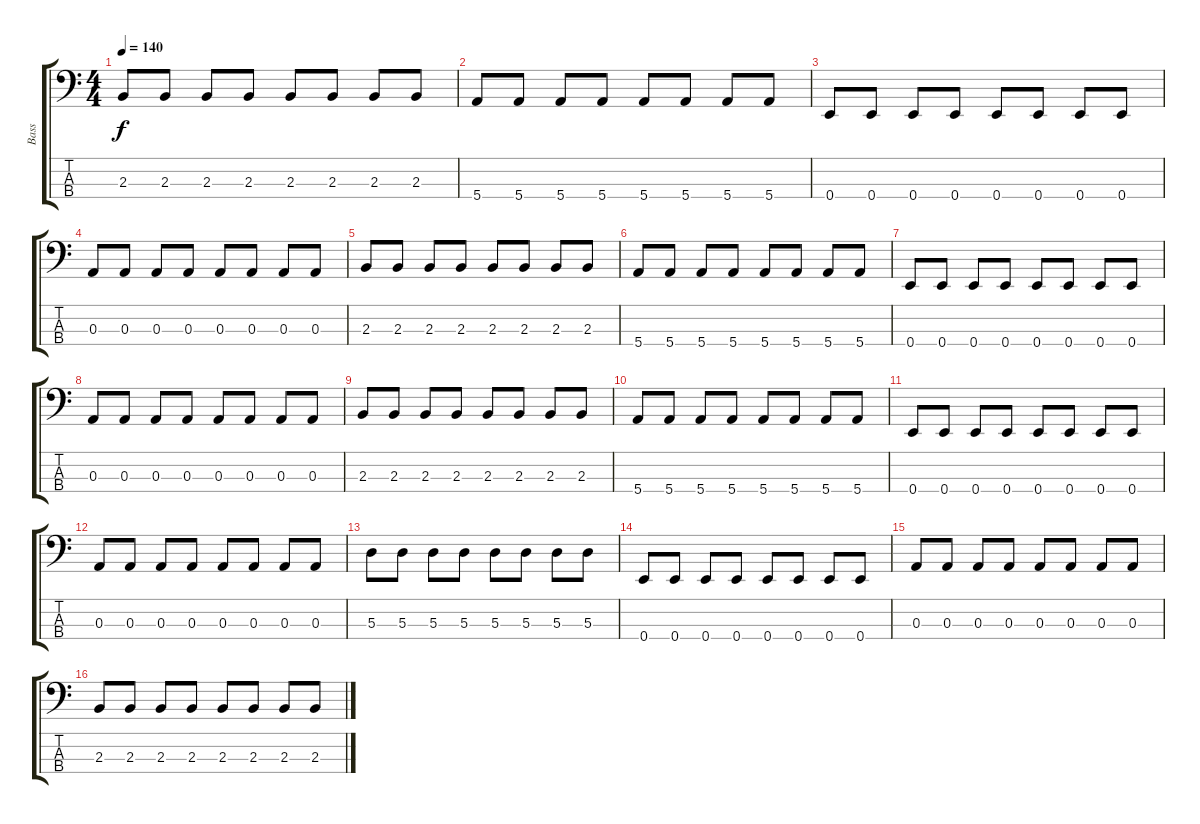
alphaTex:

\track ("Bass" "Bass") {instrument electricbassfinger}
\staff {score tabs}
\tuning (G2 D2 A1 E1) {hide}
\ts (4 4)
\tempo 140
\clef f4
\ks c
2.3.8{dy f} 2.3.8 2.3.8 2.3.8 2.3.8 2.3.8 2.3.8 2.3.8 |
5.4.8 5.4.8 5.4.8 5.4.8 5.4.8 5.4.8 5.4.8 5.4.8 |
0.4.8 0.4.8 0.4.8 0.4.8 0.4.8 0.4.8 0.4.8 0.4.8 |
0.3.8 0.3.8 0.3.8 0.3.8 0.3.8 0.3.8 0.3.8 0.3.8 |
2.3.8 2.3.8 2.3.8 2.3.8 2.3.8 2.3.8 2.3.8 2.3.8 |
5.4.8 5.4.8 5.4.8 5.4.8 5.4.8 5.4.8 5.4.8 5.4.8 |
0.4.8 0.4.8 0.4.8 0.4.8 0.4.8 0.4.8 0.4.8 0.4.8 |
0.3.8 0.3.8 0.3.8 0.3.8 0.3.8 0.3.8 0.3.8 0.3.8 |
2.3.8 2.3.8 2.3.8 2.3.8 2.3.8 2.3.8 2.3.8 2.3.8 |
5.4.8 5.4.8 5.4.8 5.4.8 5.4.8 5.4.8 5.4.8 5.4.8 |
0.4.8 0.4.8 0.4.8 0.4.8 0.4.8 0.4.8 0.4.8 0.4.8 |
0.3.8 0.3.8 0.3.8 0.3.8 0.3.8 0.3.8 0.3.8 0.3.8 |
5.3.8 5.3.8 5.3.8 5.3.8 5.3.8 5.3.8 5.3.8 5.3.8 |
0.4.8 0.4.8 0.4.8 0.4.8 0.4.8 0.4.8 0.4.8 0.4.8 |
0.3.8 0.3.8 0.3.8 0.3.8 0.3.8 0.3.8 0.3.8 0.3.8 |
2.3.8 2.3.8 2.3.8 2.3.8 2.3.8 2.3.8 2.3.8 2.3.8
